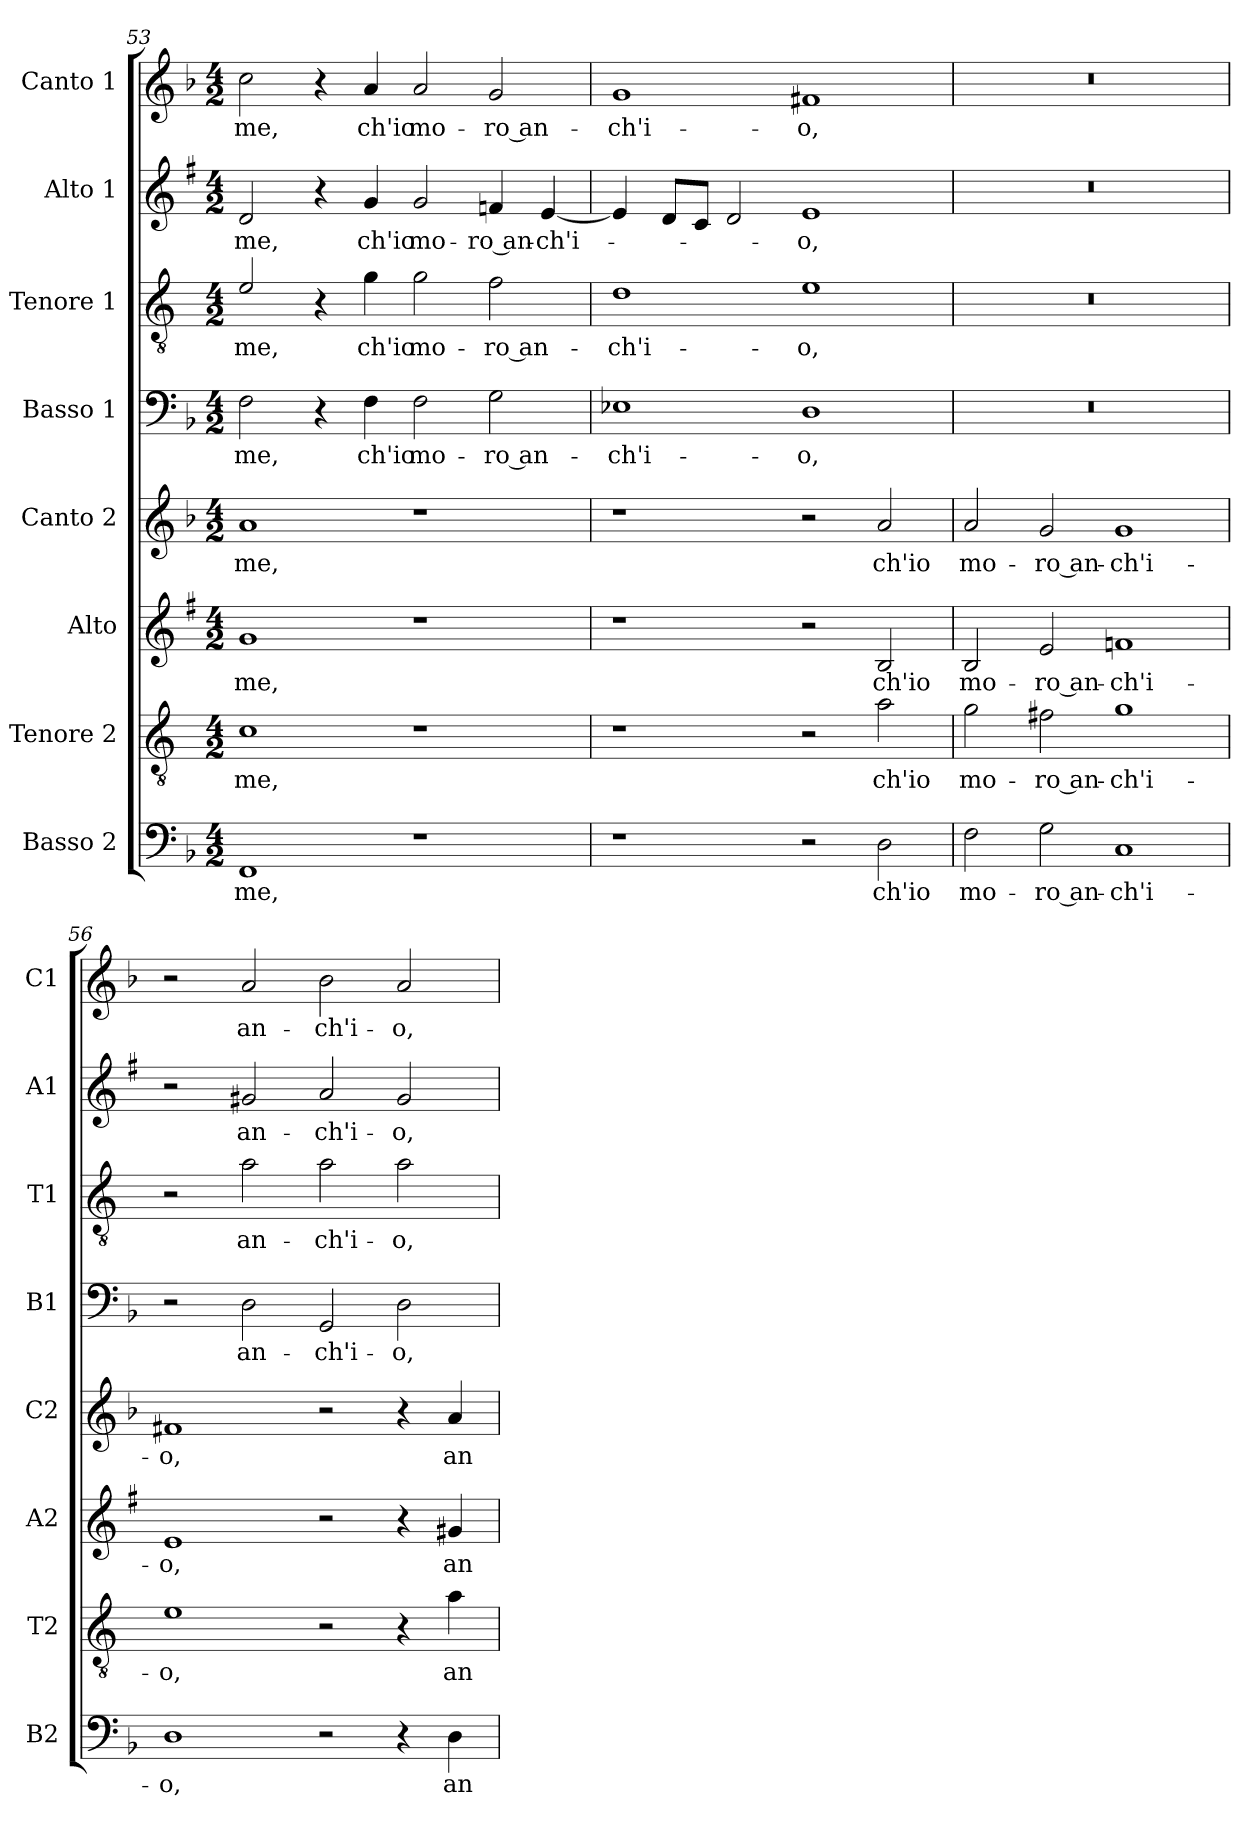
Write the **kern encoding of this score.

**kern	**text	**kern	**text	**kern	**text	**kern	**text	**kern	**text	**kern	**text	**kern	**text	**kern	**text
*part8	*part8	*part7	*part7	*part6	*part6	*part5	*part5	*part4	*part4	*part3	*part3	*part2	*part2	*part1	*part1
*staff8	*staff8	*staff7	*staff7	*staff6	*staff6	*staff5	*staff5	*staff4	*staff4	*staff3	*staff3	*staff2	*staff2	*staff1	*staff1
*I"Basso 2	*	*I"Tenore 2	*	*I"Alto	*	*I"Canto 2	*	*I"Basso 1	*	*I"Tenore 1	*	*I"Alto 1	*	*I"Canto 1	*
*I'B2	*	*I'T2	*	*I'A2	*	*I'C2	*	*I'B1	*	*I'T1	*	*I'A1	*	*I'C1	*
*clefF4	*	*clefGv2	*	*clefG2	*	*clefG2	*	*clefF4	*	*clefGv2	*	*clefG2	*	*clefG2	*
*	*	*ITrd4c7	*	*ITrd1c2	*	*	*	*	*	*ITrd4c7	*	*ITrd1c2	*	*	*
*k[b-]	*	*k[b-]	*	*k[b-]	*	*k[b-]	*	*k[b-]	*	*k[b-]	*	*k[b-]	*	*k[b-]	*
*F:	*	*F:	*	*F:	*	*F:	*	*F:	*	*F:	*	*F:	*	*F:	*
*M4/2	*	*M4/2	*	*M4/2	*	*M4/2	*	*M4/2	*	*M4/2	*	*M4/2	*	*M4/2	*
=53	=53	=53	=53	=53	=53	=53	=53	=53	=53	=53	=53	=53	=53	=53	=53
!	!LO:LY:b	!	!LO:LY:b	!	!LO:LY:b	!	!LO:LY:b	!	!LO:LY:b	!	!LO:LY:b	!	!LO:LY:b	!	!LO:LY:b
1FF	-me,	1F	-me,	1f	-me,	1a	-me,	2F\	-me,	2A/	-me,	2c/	-me,	2cc\	-me,
.	.	.	.	.	.	.	.	4r	.	4r	.	4r	.	4r	.
!	!	!	!	!	!	!	!	!	!LO:LY:b	!	!LO:LY:b	!	!LO:LY:b	!	!LO:LY:b
.	.	.	.	.	.	.	.	4F\	ch'io	4c\	ch'io	4f/	ch'io	4a/	ch'io
!	!	!	!	!	!	!	!	!	!LO:LY:b	!	!LO:LY:b	!	!LO:LY:b	!	!LO:LY:b
1r	.	1r	.	1r	.	1r	.	2F\	mo-	2c\	mo-	2f/	mo-	2a/	mo-
!	!	!	!	!	!	!	!	!	!LO:LY:b	!	!LO:LY:b	!	!LO:LY:b	!	!LO:LY:b
.	.	.	.	.	.	.	.	2G\	-ro an-	2B-\	-ro an-	4e-X/	-ro an-	2g/	-ro an-
!	!	!	!	!	!	!	!	!	!	!	!	!	!LO:LY:b	!	!
.	.	.	.	.	.	.	.	.	.	.	.	[4d/	-ch'i-	.	.
=54	=54	=54	=54	=54	=54	=54	=54	=54	=54	=54	=54	=54	=54	=54	=54
!	!	!	!	!	!	!	!	!	!LO:LY:b	!	!LO:LY:b	!	!	!	!LO:LY:b
1r	.	1r	.	1r	.	1r	.	1E-X	-ch'i-	1G	-ch'i-	4d/]	.	1g	-ch'i-
.	.	.	.	.	.	.	.	.	.	.	.	8c/L	.	.	.
.	.	.	.	.	.	.	.	.	.	.	.	8B-/J	.	.	.
.	.	.	.	.	.	.	.	.	.	.	.	2c/	.	.	.
!	!	!	!	!	!	!	!	!	!LO:LY:b	!	!LO:LY:b	!	!LO:LY:b	!	!LO:LY:b
2r	.	2r	.	2r	.	2r	.	1D	-o,	1A	-o,	1d	-o,	1f#X	-o,
!	!LO:LY:b	!	!LO:LY:b	!	!LO:LY:b	!	!LO:LY:b	!	!	!	!	!	!	!	!
2D\	ch'io	2d\	ch'io	2A/	ch'io	2a/	ch'io	.	.	.	.	.	.	.	.
=55	=55	=55	=55	=55	=55	=55	=55	=55	=55	=55	=55	=55	=55	=55	=55
!	!LO:LY:b	!	!LO:LY:b	!	!LO:LY:b	!	!LO:LY:b	!	!	!	!	!	!	!	!
2F\	mo-	2c\	mo-	2A/	mo-	2a/	mo-	0r	.	0r	.	0r	.	0r	.
!	!LO:LY:b	!	!LO:LY:b	!	!LO:LY:b	!	!LO:LY:b	!	!	!	!	!	!	!	!
2G\	-ro an-	2Bn\	-ro an-	2d/	-ro an-	2g/	-ro an-	.	.	.	.	.	.	.	.
!	!LO:LY:b	!	!LO:LY:b	!	!LO:LY:b	!	!LO:LY:b	!	!	!	!	!	!	!	!
1C	-ch'i-	1c	-ch'i-	1e-X	-ch'i-	1g	-ch'i-	.	.	.	.	.	.	.	.
!!LO:LB:g=z
=56	=56	=56	=56	=56	=56	=56	=56	=56	=56	=56	=56	=56	=56	=56	=56
!	!LO:LY:b	!	!LO:LY:b	!	!LO:LY:b	!	!LO:LY:b	!	!	!	!	!	!	!	!
1D	-o,	1A	-o,	1d	-o,	1f#X	-o,	2r	.	2r	.	2r	.	2r	.
!	!	!	!	!	!	!	!	!	!LO:LY:b	!	!LO:LY:b	!	!LO:LY:b	!	!LO:LY:b
.	.	.	.	.	.	.	.	2D\	an-	2d\	an-	2f#X/	an-	2a/	an-
!	!	!	!	!	!	!	!	!	!LO:LY:b	!	!LO:LY:b	!	!LO:LY:b	!	!LO:LY:b
2r	.	2r	.	2r	.	2r	.	2GG/	-ch'i-	2d\	-ch'i-	2g/	-ch'i-	2b-\	-ch'i-
!	!	!	!	!	!	!	!	!	!LO:LY:b	!	!LO:LY:b	!	!LO:LY:b	!	!LO:LY:b
4r	.	4r	.	4r	.	4r	.	2D\	-o,	2d\	-o,	2f#/	-o,	2a/	-o,
!	!LO:LY:b	!	!LO:LY:b	!	!LO:LY:b	!	!LO:LY:b	!	!	!	!	!	!	!	!
4D\	an-	4d\	an-	4f#X/	an-	4a/	an-	.	.	.	.	.	.	.	.
=	=	=	=	=	=	=	=	=	=	=	=	=	=	=	=
*-	*-	*-	*-	*-	*-	*-	*-	*-	*-	*-	*-	*-	*-	*-	*-
